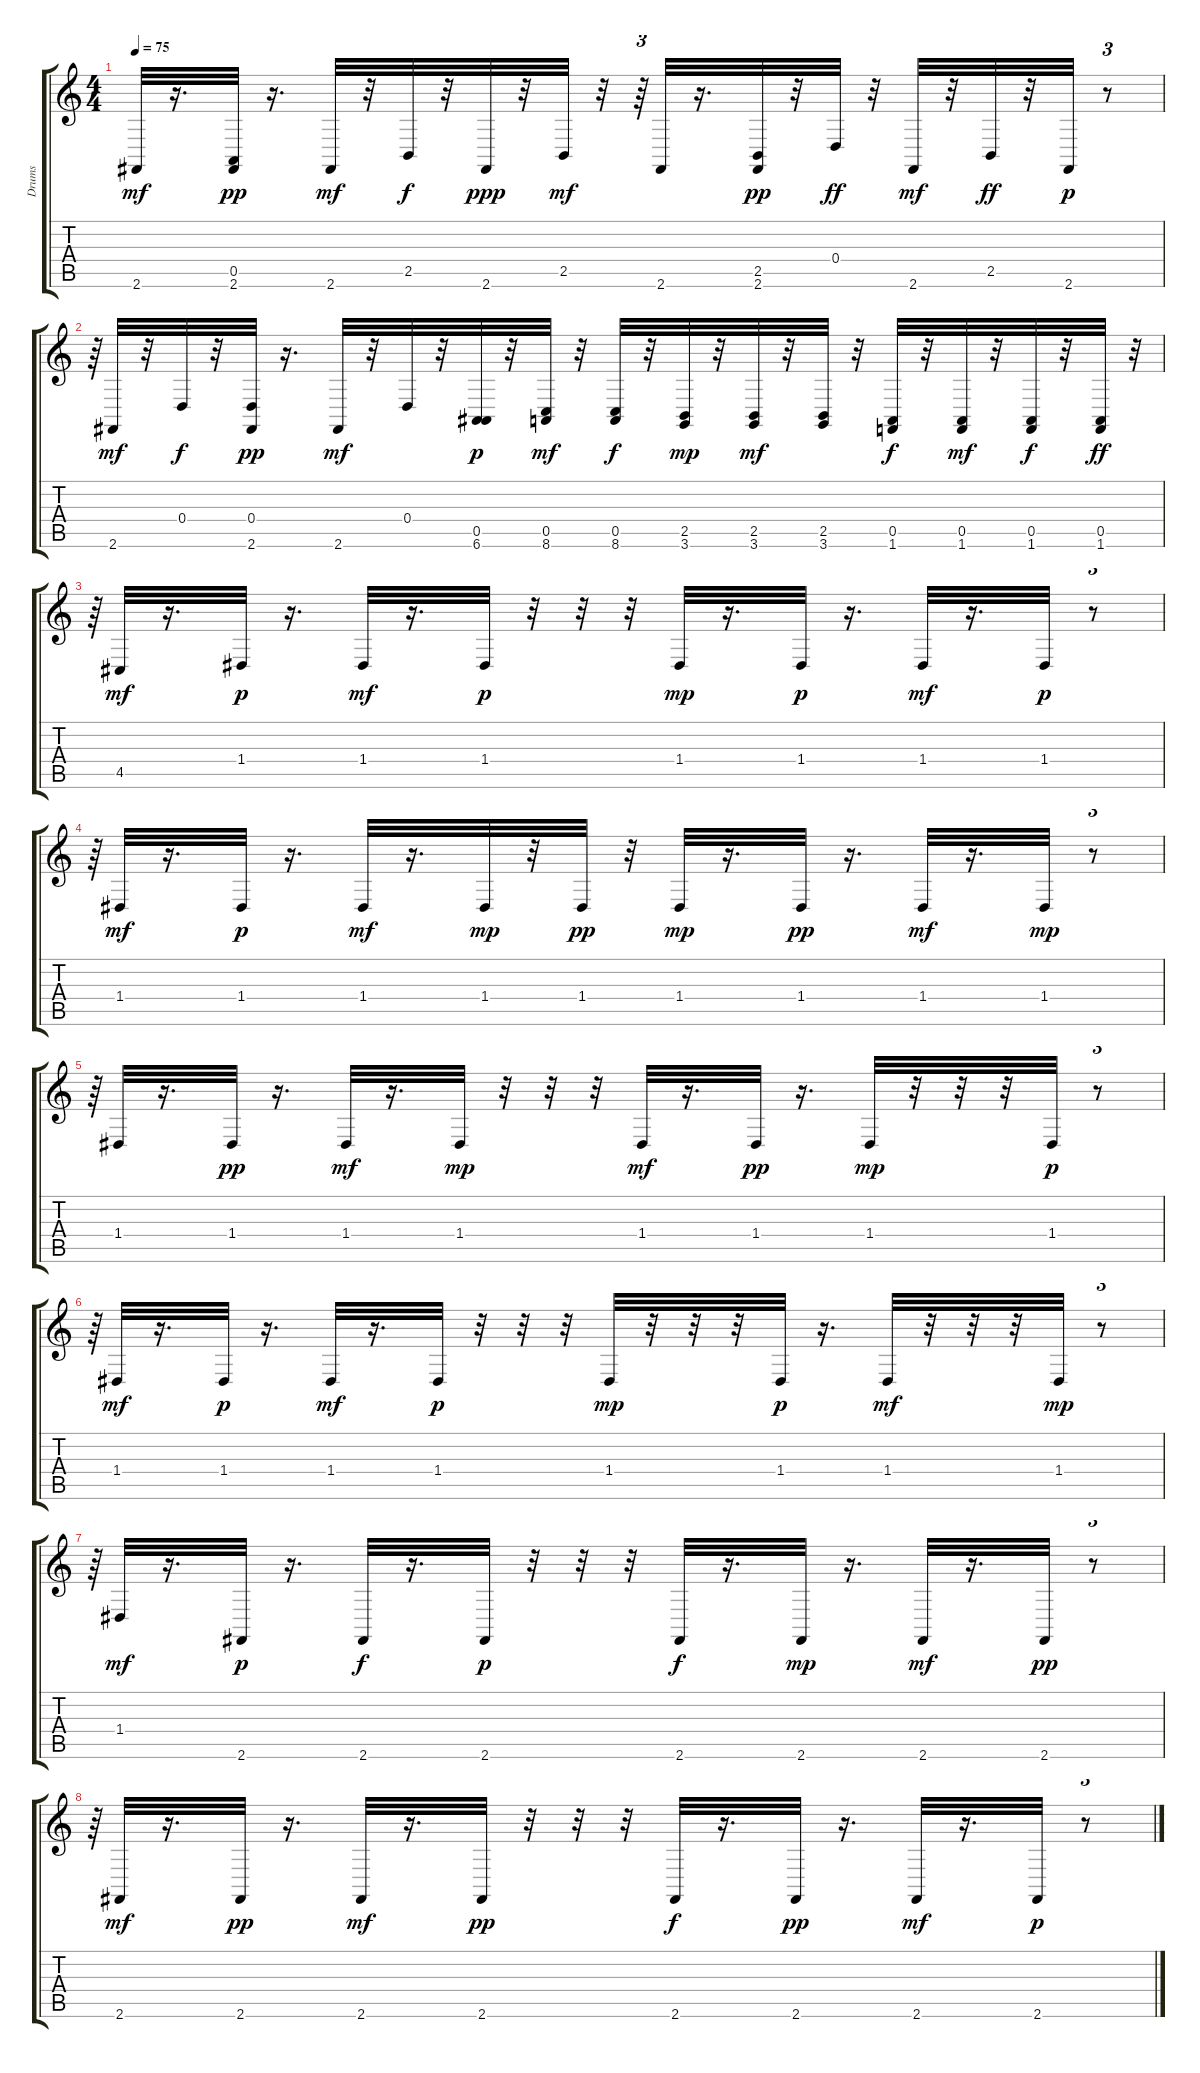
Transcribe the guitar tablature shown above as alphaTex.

\track ("Drums" "Drums") {instrument melodictom}
\staff {score tabs}
\tuning (E4 B3 G3 D3 A2 E2) {hide}
\ts (4 4)
\tempo 75
\clef g2
\ks c
2.6.32{dy mf} r.16{d} (0.5 2.6).32{dy pp} r.16{d} 2.6.32{dy mf} r.32 2.5.32{dy f} r.32 2.6.32{dy ppp} r.32 2.5.32{dy mf} r.32 r.64{tu (3 2)} 2.6.32 r.16{d} (2.5 2.6).32{dy pp} r.32 0.4.32{dy ff} r.32 2.6.32{dy mf} r.32 2.5.32{dy ff} r.32 2.6.32{dy p} r.8{tu (3 2)} |
r.64{tu (3 2)} 2.6.32{dy mf} r.32 0.4.32{dy f} r.32 (0.4 2.6).32{dy pp} r.16{d} 2.6.32{dy mf} r.32 0.4.32 r.32 (0.5 6.6).32{dy p} r.32 (0.5 8.6).32{dy mf} r.32 (0.5 8.6).32{dy f} r.32 (2.5 3.6).32{dy mp} r.32 (2.5 3.6).32{dy mf} r.32 (2.5 3.6).32 r.32 (0.5 1.6).32{dy f} r.32 (0.5 1.6).32{dy mf} r.32 (0.5 1.6).32{dy f} r.32 (0.5 1.6).32{dy ff} r.32{tu (3 2)} |
r.64{tu (3 2)} 4.5.32{dy mf} r.16{d} 1.4.32{dy p} r.16{d} 1.4.32{dy mf} r.16{d} 1.4.32{dy p} r.32 r.32 r.32 1.4.32{dy mp} r.16{d} 1.4.32{dy p} r.16{d} 1.4.32{dy mf} r.16{d} 1.4.32{dy p} r.8{tu (3 2)} |
r.64{tu (3 2)} 1.4.32{dy mf} r.16{d} 1.4.32{dy p} r.16{d} 1.4.32{dy mf} r.16{d} 1.4.32{dy mp} r.32 1.4.32{dy pp} r.32 1.4.32{dy mp} r.16{d} 1.4.32{dy pp} r.16{d} 1.4.32{dy mf} r.16{d} 1.4.32{dy mp} r.8{tu (3 2)} |
r.64{tu (3 2)} 1.4.32 r.16{d} 1.4.32{dy pp} r.16{d} 1.4.32{dy mf} r.16{d} 1.4.32{dy mp} r.32 r.32 r.32 1.4.32{dy mf} r.16{d} 1.4.32{dy pp} r.16{d} 1.4.32{dy mp} r.32 r.32 r.32 1.4.32{dy p} r.8{tu (3 2)} |
r.64{tu (3 2)} 1.4.32{dy mf} r.16{d} 1.4.32{dy p} r.16{d} 1.4.32{dy mf} r.16{d} 1.4.32{dy p} r.32 r.32 r.32 1.4.32{dy mp} r.32 r.32 r.32 1.4.32{dy p} r.16{d} 1.4.32{dy mf} r.32 r.32 r.32 1.4.32{dy mp} r.8{tu (3 2)} |
r.64{tu (3 2)} 1.4.32{dy mf} r.16{d} 2.6.32{dy p} r.16{d} 2.6.32{dy f} r.16{d} 2.6.32{dy p} r.32 r.32 r.32 2.6.32{dy f} r.16{d} 2.6.32{dy mp} r.16{d} 2.6.32{dy mf} r.16{d} 2.6.32{dy pp} r.8{tu (3 2)} |
r.64{tu (3 2)} 2.6.32{dy mf} r.16{d} 2.6.32{dy pp} r.16{d} 2.6.32{dy mf} r.16{d} 2.6.32{dy pp} r.32 r.32 r.32 2.6.32{dy f} r.16{d} 2.6.32{dy pp} r.16{d} 2.6.32{dy mf} r.16{d} 2.6.32{dy p} r.8{tu (3 2)}
